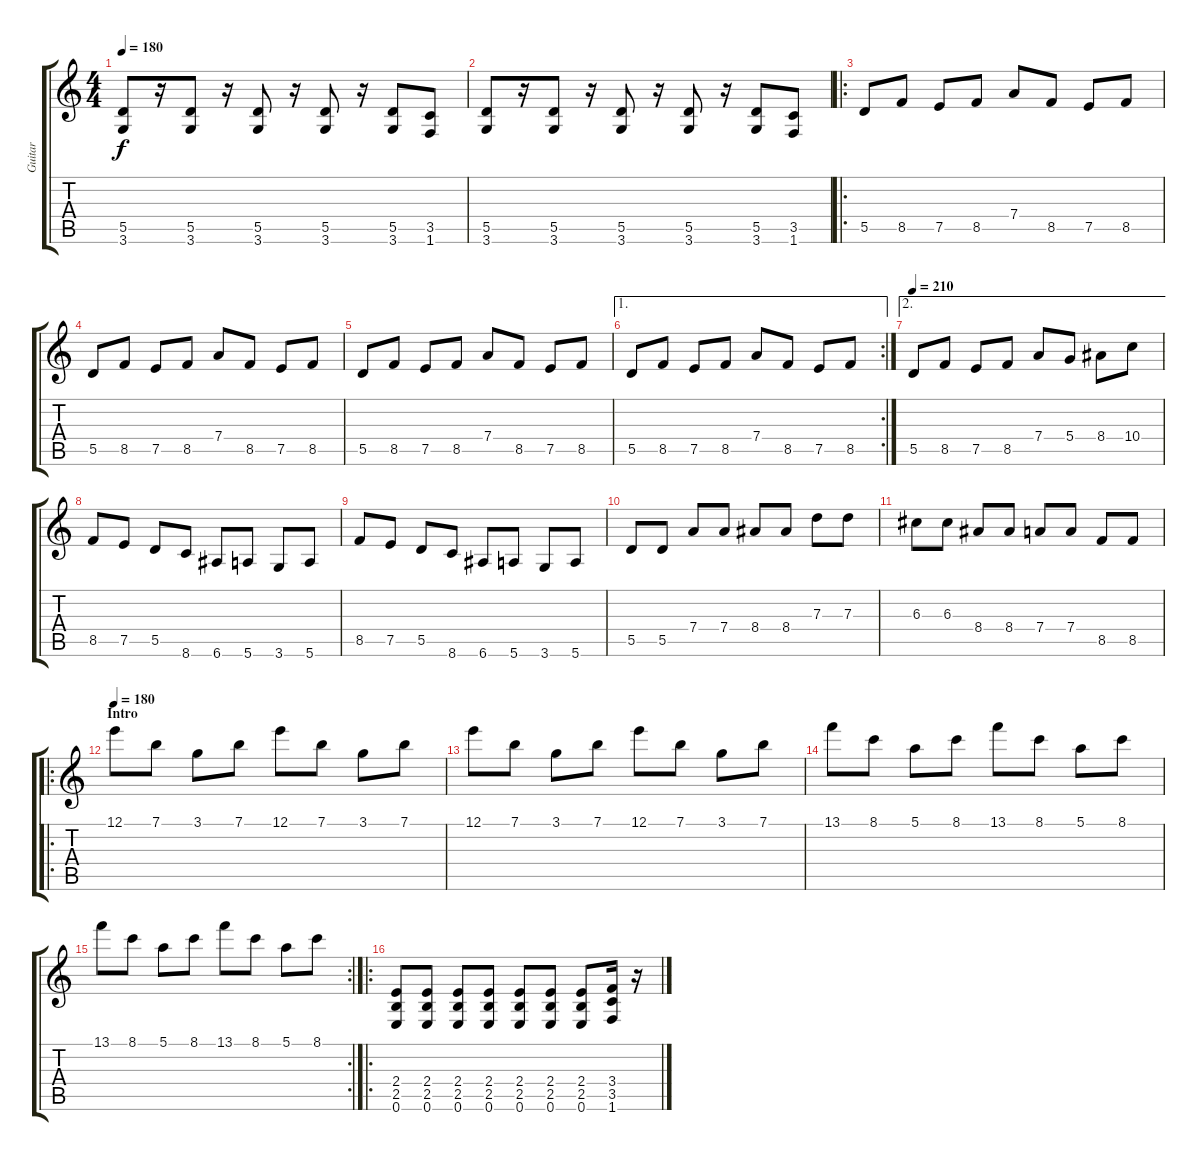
\track ("Guitar" "Guitar") {instrument distortionguitar}
\staff {score tabs}
\tuning (E4 B3 G3 D3 A2 E2) {hide}
\ts (4 4)
\tempo 180
\clef g2
\ks c
(5.5 3.6).8{dy f} r.16 (5.5 3.6).8 r.16 (5.5 3.6).8 r.16 (5.5 3.6).8 r.16 (5.5 3.6).8 (3.5 1.6).8 |
(5.5 3.6).8 r.16 (5.5 3.6).8 r.16 (5.5 3.6).8 r.16 (5.5 3.6).8 r.16 (5.5 3.6).8 (3.5 1.6).8 |
\ro
5.5.8 8.5.8 7.5.8 8.5.8 7.4.8 8.5.8 7.5.8 8.5.8 |
5.5.8 8.5.8 7.5.8 8.5.8 7.4.8 8.5.8 7.5.8 8.5.8 |
5.5.8 8.5.8 7.5.8 8.5.8 7.4.8 8.5.8 7.5.8 8.5.8 |
\ae 1
\rc 2
5.5.8 8.5.8 7.5.8 8.5.8 7.4.8 8.5.8 7.5.8 8.5.8 |
\ae 2
\tempo 210
5.5.8 8.5.8 7.5.8 8.5.8 7.4.8 5.4.8 8.4.8 10.4.8 |
8.5.8 7.5.8 5.5.8 8.6.8 6.6.8 5.6.8 3.6.8 5.6.8 |
8.5.8 7.5.8 5.5.8 8.6.8 6.6.8 5.6.8 3.6.8 5.6.8 |
5.5.8 5.5.8 7.4.8 7.4.8 8.4.8 8.4.8 7.3.8 7.3.8 |
6.3.8 6.3.8 8.4.8 8.4.8 7.4.8 7.4.8 8.5.8 8.5.8 |
\ro
\section ("" "Intro")
\tempo 180
12.1.8 7.1.8 3.1.8 7.1.8 12.1.8 7.1.8 3.1.8 7.1.8 |
12.1.8 7.1.8 3.1.8 7.1.8 12.1.8 7.1.8 3.1.8 7.1.8 |
13.1.8 8.1.8 5.1.8 8.1.8 13.1.8 8.1.8 5.1.8 8.1.8 |
\rc 2
13.1.8 8.1.8 5.1.8 8.1.8 13.1.8 8.1.8 5.1.8 8.1.8 |
\ro
(2.4 2.5 0.6).8 (2.4 2.5 0.6).8 (2.4 2.5 0.6).8 (2.4 2.5 0.6).8 (2.4 2.5 0.6).8 (2.4 2.5 0.6).8 (2.4 2.5 0.6).8 (3.4 3.5 1.6).16 r.16
